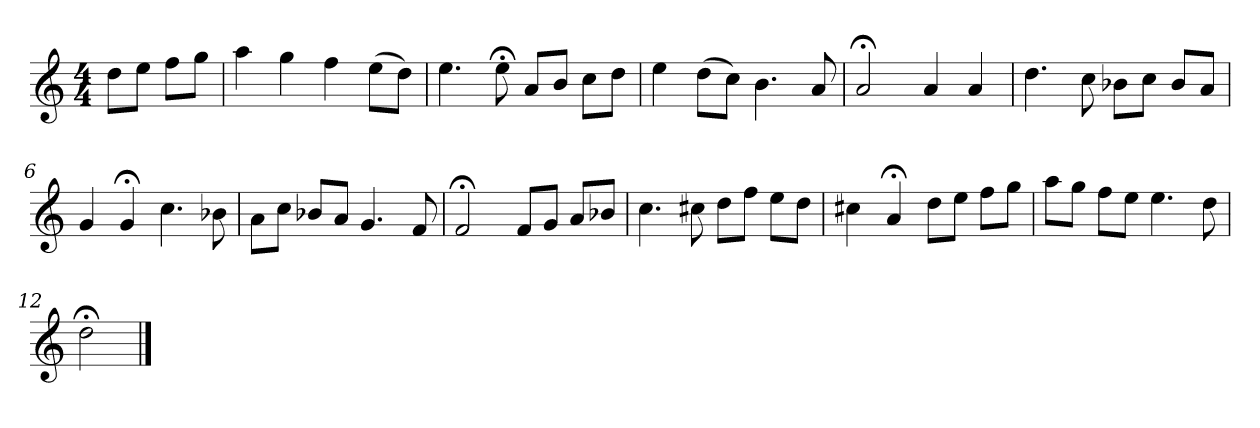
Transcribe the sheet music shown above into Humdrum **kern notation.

**kern
*part1
*staff1
*k[]
*D:dor
*M4/4
*MM120
=
8ddL
8eeJ
8ffL
8ggJ
=1
4aa
4gg
4ff
(8eeL
8ddJ)
=2
4.ee
8ee;<
8aL
8bJ
8ccL
8ddJ
=3
4ee
(8ddL
8ccJ)
4.b
8a
=4
2a;<
4a
4a
=5
4.dd
8cc
8b-XL
8ccJ
8b-L
8aJ
=6
4g
4g;<
4.cc
8b-X
=7
8aL
8ccJ
8b-XL
8aJ
4.g
8f
=8
2f;<
8fL
8gJ
8aL
8b-XJ
=9
4.cc
8cc#X
8ddL
8ffJ
8eeL
8ddJ
=10
4cc#X
4a;<
8ddL
8eeJ
8ffL
8ggJ
=11
8aaL
8ggJ
8ffL
8eeJ
4.ee
8dd
=12
2dd;<
==
*-
